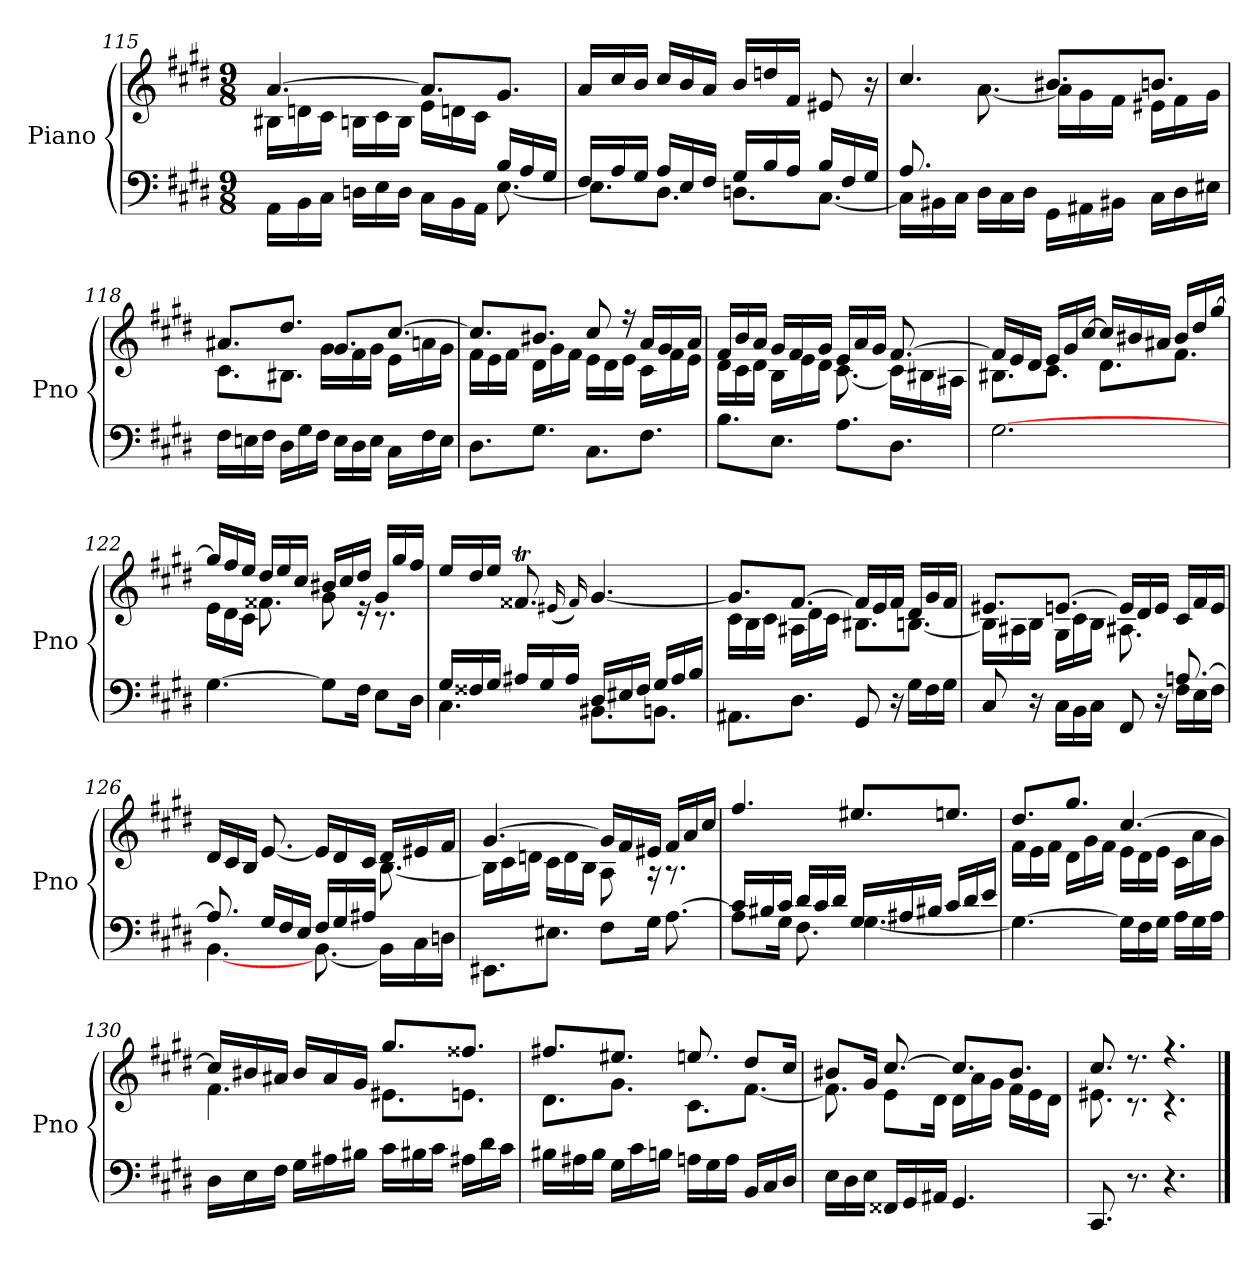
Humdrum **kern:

**kern	**kern
*part1	*part1
*staff2	*staff1
*I"Piano	*
*I'Pno	*
*clefF4	*clefG2
*k[f#c#g#d#]	*k[f#c#g#d#]
*E:	*E:
*M9/8	*M9/8
=115	=115
*^	*^
8.ryy	16AA\LL	[4.a/	16B#X\LL
.	16BB\	.	16dn\
.	16C#\JJ	.	16c#\JJ
8.ryy	16DnLL	.	16Bn\LL
.	16E\	.	16c#\
.	16D\JJ	.	16B\JJ
8.ryy	16C#\LL	8.a/L]	16e\LL
.	16BB\	.	16dn\
.	16AA\JJ	.	16c#\JJ
16B/LL	[8.E\	8.g#/J	8.ryy
16A/	.	.	.
16G#/JJ	.	.	.
=116	=116	=116	=116
16F#LL	8.E\L]	16a/LL	8.ryy
16A/	.	16cc#/	.
16G#/JJ	.	16b/JJ	.
16ALL	8.D#\J	16cc#/LL	8.ryy
16E/	.	16b/	.
16F#/JJ	.	16a/JJ	.
16G#/LL	8.Dn\L	16bLL	8.ryy
16B/	.	16ddn/	.
16A/JJ	.	16f#/JJ	.
16B/LL	[8.C#\J	8e#X/	8.ryy
16F#/	.	.	.
16G#/JJ	.	16r	.
!!LO:LB:g=z	!!
=117	=117	=117	=117
8.A/	16C#\LL]	4.cc#/	8.ryy
.	16BB#X\	.	.
.	16C#\JJ	.	.
8.ryy	16D#\LL	.	[8.a\
.	16C#\	.	.
.	16D#\JJ	.	.
8.ryy	16GG#\LL	8.b#XL	16aLL]
.	16AA#X\	.	16g#\
.	16BB#X\JJ	.	16f#\JJ
8.ryy	16C#\LL	8.bn/J	16e#X\LL
.	16D#\	.	16f#\
.	16E#X\JJ	.	16g#\JJ
=118	=118	=118	=118
2.ryy	16F#\LL	8.a#X/L	8.c#\L
.	16En\	.	.
.	16F#\JJ	.	.
.	16D#\LL	8.dd#/J	8.B#X\J
.	16G#\	.	.
.	16F#\JJ	.	.
.	16E\LL	8.g#L	16g#\LL
.	16D#\	.	16f#\
.	16E\JJ	.	16g#\JJ
.	16C#LL	[8.cc#/J	16e\LL
.	16F#\	.	16an\
.	16E\JJ	.	16g#\JJ
=119	=119	=119	=119
2.ryy	8.D#\L	8.cc#/L]	16f#\LL
.	.	.	16e\
.	.	.	16f#\JJ
.	8.G#\J	8.b#X/J	16d#LL
.	.	.	16g#\
.	.	.	16f#\JJ
.	8.C#L	8cc#/	16e\LL
.	.	.	16d#\
.	.	16r	16e\JJ
.	8.F#\J	16a/LL	16c#\LL
.	.	16g#/	16f#\
.	.	16a/JJ	16e\JJ
*v	*v	*	*
!!LO:LB:g=z	!!
=120	=120	=120
8.BL	16f#LL	16d#LL
.	16b	16c#
.	16aJJ	16d#JJ
8.EJ	16g#LL	16BLL
.	16f#	16e
.	16g#JJ	16d#JJ
8.AL	16e/LL	[8.c#\
.	16a/	.
.	16g#/JJ	.
8.D#J	[8.f#/	16c#LL]
.	.	16B#X
.	.	16A#XJJ
=121	=121	=121
[2.G#	16f#/LL]	8.B#XL
.	16e/	.
.	16d#/JJ	.
.	16eLL	8.c#J
.	16g#	.
.	[16cc#JJ	.
.	16cc#LL]	8.d#L
.	16b#X	.
.	16a#XJJ	.
.	16b#LL	8.f#J
.	16dd#	.
.	[16gg#JJ	.
=122	=122	=122
[4.G#	16gg#/LL]	16eLL
.	16ff#/	16d#
.	16ee/JJ	16c#JJ
.	16dd#/LL	8.f##X\
.	16ee/	.
.	16cc#/JJ	.
8G#L]	16b#X/LL	8g#\
.	16cc#/	.
16F#J	16dd#/JJ	16r
8EL	16g#/LL	8.r
.	16gg#/	.
16D#J	16ff#/JJ	.
!!LO:LB:g=z	!!
=123	=123	=123
*^	*	*
16G#/LL	4.C#\	16eeLL	8.ryy
16F##X/	.	16dd#/	.
16G#/JJ	.	16ee/JJ	.
16A#XLL	.	8.f##Xt/L	8.ryy
16G#/	.	.	.
16A#/JJ	.	.	.
.	.	(<16qqe#XL	.
.	.	16qqf##/JJ)	.
16D#LL	8.BB#XL	[4.g#/	8.ryy
16E#X/	.	.	.
16F##/JJ	.	.	.
16G#LL	8.BBn\J	.	8.ryy
16A#/	.	.	.
16B/JJ	.	.	.
=124	=124	=124	=124
2.ryy	8.AA#XL	8.g#L]	16c#LL
.	.	.	16B\
.	.	.	16c#\JJ
.	8.D#\J	[8.f#/J	16A#X\LL
.	.	.	16d#\
.	.	.	16c#\JJ
.	8GG#/	16f#LL]	8.B#XL
.	.	16e/	.
.	16r	16f#/JJ	.
.	16G#\LL	16d#LL	[8.Bn\J
.	16F#\	16g#/	.
.	16G#\JJ	16f#/JJ	.
=125	=125	=125	=125
8.ryy	8C#/	8.e#XL	16BLL]
.	.	.	16A#X\
.	16r	.	16B\JJ
8.ryy	16C#LL	[8.en/J	16G#LL
.	16BB\	.	16c#\
.	16C#\JJ	.	16B\JJ
8.ryy	8FF#/	16eLL]	8.A#X\
.	.	16d#/	.
.	16r	16e/JJ	.
[8.An/	16F#\LL	16c#/LL	8.ryy
.	16E\	16f#/	.
.	16F#\JJ	16e/JJ	.
!!LO:LB:g=z	!!
=126	=126	=126	=126
8.A/]	[4.BB\	16d#LL	8.ryy
.	.	16c#	.
.	.	16BJJ	.
16G#/LL	.	[8.e/	8.ryy
16F#/	.	.	.
16E/JJ	.	.	.
16F#/LL	[8.BB\	16eLL]	8.ryy
16G#/	.	16d#	.
16A#X/JJ	.	16c#JJ	.
8.ryy	16BB\LL]	16d#LL	[8.B\
.	16C#\	16e#X	.
.	16Dn\JJ	16f#JJ	.
=127	=127	=127	=127
2.ryy	8.EE#XL	[4.g#/	16BLL]
.	.	.	16c#
.	.	.	16dnJJ
.	8.E#X\J	.	16c#LL
.	.	.	16d\
.	.	.	16B\JJ
.	8F#L	16g#LL]	8A\
.	.	16f#	.
.	16G#\J	16e#XJJ	16r
.	[8.A\	16f#LL	8.r
.	.	16a/	.
.	.	16cc#/JJ	.
=128	=128	=128	=128
16c#LL	8AL]	4.ff#/	2.ryy
16B#X/	.	.	.
16c#/JJ	16G#\J	.	.
16d#/LL	8.F#\	.	.
16c#/	.	.	.
16d#/JJ	.	.	.
16G#LL	[4.G#\	8.ee#X/L	.
16A#X/	.	.	.
16B#X/JJ	.	.	.
16c#LL	.	8.een/J	.
16d#/	.	.	.
16e/JJ	.	.	.
*v	*v	*	*
!!LO:LB:g=z	!!
=129	=129	=129
4.G#_	8.dd#/L	16f#LL
.	.	16e\
.	.	16f#\JJ
.	8.gg#/J	16d#LL
.	.	16g#\
.	.	16f#\JJ
16G#LL]	[4.cc#/	16e\LL
16F#	.	16d#\
16G#JJ	.	16e\JJ
16ALL	.	16c#\LL
16G#	.	16a\
16AJJ	.	16g#\JJ
=130	=130	=130
16D#LL	16cc#/LL]	4.f#\
16E	16b#X/	.
16F#JJ	16a#X/JJ	.
16G#LL	16b#LL	.
16A#X	16a#/	.
16B#XJJ	16g#/JJ	.
16c#LL	8.gg#L	8.e#XL
16B#X	.	.
16c#JJ	.	.
16A#XLL	8.ff##X/J	8.en\J
16d#	.	.
16c#JJ	.	.
!!LO:LB:g=z	!!
=131	=131	=131
16B#XLL	8.ff#XL	8.d#L
16A#X	.	.
16B#JJ	.	.
16G#LL	8.ee#X/J	8.g#\J
16c#	.	.
16BnJJ	.	.
16AnLL	8.een/	8.c#L
16G#	.	.
16AJJ	.	.
16BBLL	8dd#L	[8.f#\J
16C#	.	.
16D#JJ	16cc#/J	.
=132	=132	=132
16ELL	8b#X/L	8.f#\]
16D#	.	.
16EJJ	16g#/J	.
16FF##X/LL	[8.cc#/	8eL
16GG#/	.	.
16AA#X/JJ	.	16d#\J
4.GG#/	8.cc#L]	16d#\LL
.	.	16a\
.	.	16g#\JJ
.	8.b#/J	16f#LL
.	.	16e\
.	.	16d#\JJ
=133	=133	=133
8.CC#/	8.cc#/	8.e#X\
8.r	8.r	8.r
4.r	4.r	4.r
*	*v	*v
==	==
*-	*-
